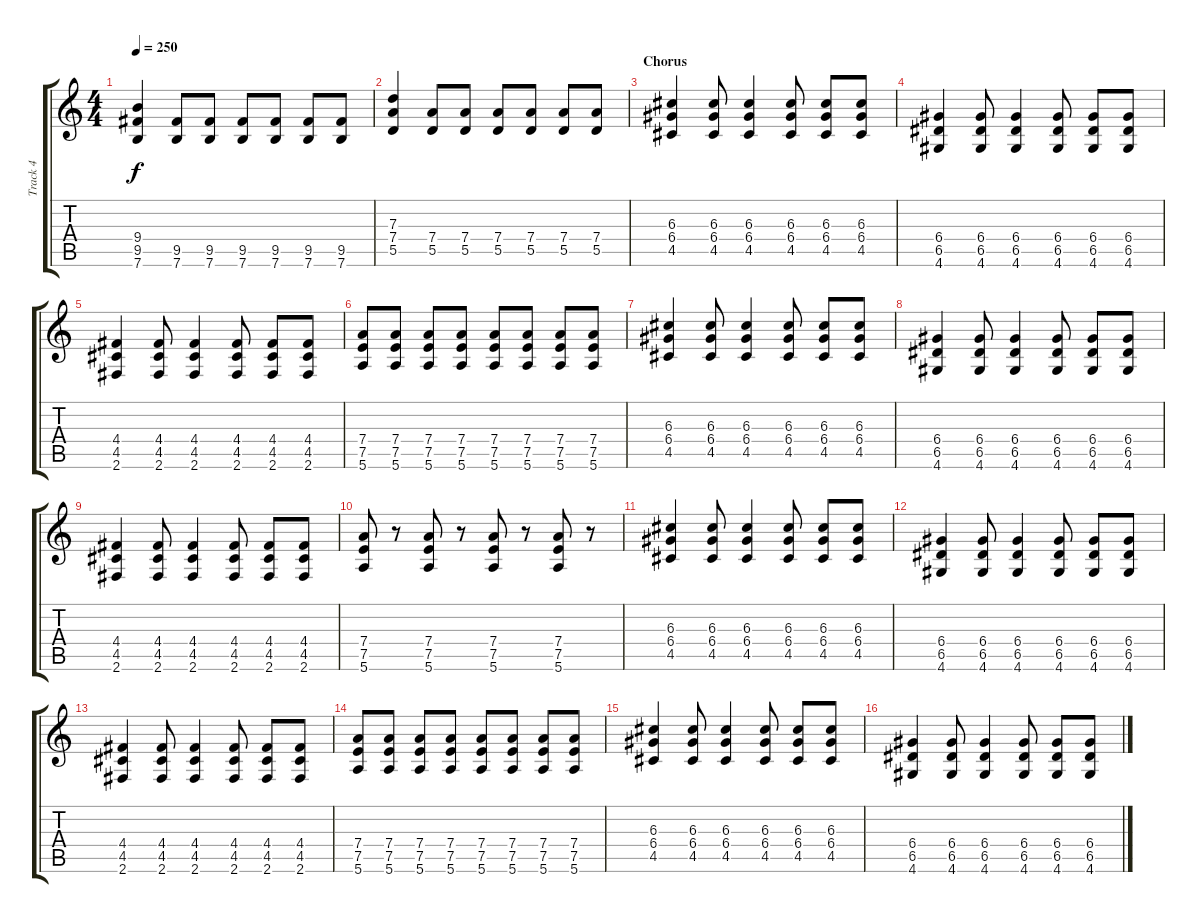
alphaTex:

\track ("Track 4" "Track 4") {instrument distortionguitar}
\staff {score tabs}
\tuning (E4 B3 G3 D3 A2 E2) {hide}
\ts (4 4)
\tempo 250
\clef g2
\ks c
(9.4 9.5 7.6).4{dy f} (9.5 7.6).8 (9.5 7.6).8 (9.5 7.6).8 (9.5 7.6).8 (9.5 7.6).8 (9.5 7.6).8 |
(7.3 7.4 5.5).4 (7.4 5.5).8 (7.4 5.5).8 (7.4 5.5).8 (7.4 5.5).8 (7.4 5.5).8 (7.4 5.5).8 |
\section ("" "Chorus")
(6.3 6.4 4.5).4 (6.3 6.4 4.5).8 (6.3 6.4 4.5).4 (6.3 6.4 4.5).8 (6.3 6.4 4.5).8 (6.3 6.4 4.5).8 |
(6.4 6.5 4.6).4 (6.4 6.5 4.6).8 (6.4 6.5 4.6).4 (6.4 6.5 4.6).8 (6.4 6.5 4.6).8 (6.4 6.5 4.6).8 |
(4.4 4.5 2.6).4 (4.4 4.5 2.6).8 (4.4 4.5 2.6).4 (4.4 4.5 2.6).8 (4.4 4.5 2.6).8 (4.4 4.5 2.6).8 |
(7.4 7.5 5.6).8 (7.4 7.5 5.6).8 (7.4 7.5 5.6).8 (7.4 7.5 5.6).8 (7.4 7.5 5.6).8 (7.4 7.5 5.6).8 (7.4 7.5 5.6).8 (7.4 7.5 5.6).8 |
(6.3 6.4 4.5).4 (6.3 6.4 4.5).8 (6.3 6.4 4.5).4 (6.3 6.4 4.5).8 (6.3 6.4 4.5).8 (6.3 6.4 4.5).8 |
(6.4 6.5 4.6).4 (6.4 6.5 4.6).8 (6.4 6.5 4.6).4 (6.4 6.5 4.6).8 (6.4 6.5 4.6).8 (6.4 6.5 4.6).8 |
(4.4 4.5 2.6).4 (4.4 4.5 2.6).8 (4.4 4.5 2.6).4 (4.4 4.5 2.6).8 (4.4 4.5 2.6).8 (4.4 4.5 2.6).8 |
(7.4 7.5 5.6).8 r.8 (7.4 7.5 5.6).8 r.8 (7.4 7.5 5.6).8 r.8 (7.4 7.5 5.6).8 r.8 |
(6.3 6.4 4.5).4 (6.3 6.4 4.5).8 (6.3 6.4 4.5).4 (6.3 6.4 4.5).8 (6.3 6.4 4.5).8 (6.3 6.4 4.5).8 |
(6.4 6.5 4.6).4 (6.4 6.5 4.6).8 (6.4 6.5 4.6).4 (6.4 6.5 4.6).8 (6.4 6.5 4.6).8 (6.4 6.5 4.6).8 |
(4.4 4.5 2.6).4 (4.4 4.5 2.6).8 (4.4 4.5 2.6).4 (4.4 4.5 2.6).8 (4.4 4.5 2.6).8 (4.4 4.5 2.6).8 |
(7.4 7.5 5.6).8 (7.4 7.5 5.6).8 (7.4 7.5 5.6).8 (7.4 7.5 5.6).8 (7.4 7.5 5.6).8 (7.4 7.5 5.6).8 (7.4 7.5 5.6).8 (7.4 7.5 5.6).8 |
(6.3 6.4 4.5).4 (6.3 6.4 4.5).8 (6.3 6.4 4.5).4 (6.3 6.4 4.5).8 (6.3 6.4 4.5).8 (6.3 6.4 4.5).8 |
(6.4 6.5 4.6).4 (6.4 6.5 4.6).8 (6.4 6.5 4.6).4 (6.4 6.5 4.6).8 (6.4 6.5 4.6).8 (6.4 6.5 4.6).8
